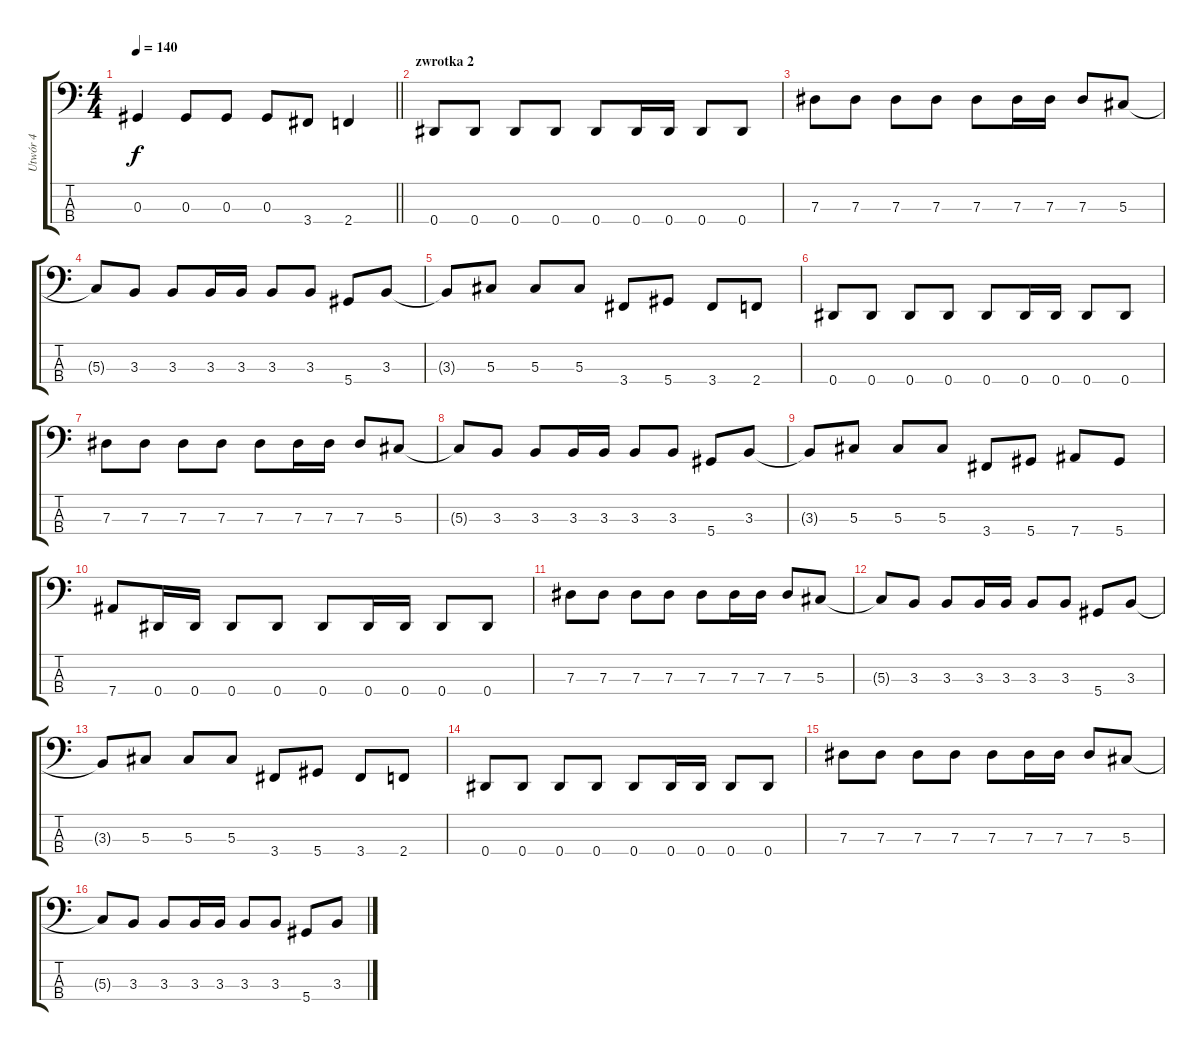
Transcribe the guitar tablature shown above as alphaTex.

\track ("Utwór 4" "Utwór 4") {instrument electricbassfinger}
\staff {score tabs}
\tuning (Gb2 Db2 Ab1 Eb1) {hide}
\ts (4 4)
\tempo 140
\clef f4
\barLineRight lightlight
\ks c
0.3{t}.4{dy f} 0.3.8 0.3.8 0.3.8 3.4.8 2.4.4 |
\section ("" "zwrotka 2")
0.4.8 0.4.8 0.4.8 0.4.8 0.4.8 0.4.16 0.4.16 0.4.8 0.4.8 |
7.3.8 7.3.8 7.3.8 7.3.8 7.3.8 7.3.16 7.3.16 7.3.8 5.3.8 |
5.3{t}.8 3.3.8 3.3.8 3.3.16 3.3.16 3.3.8 3.3.8 5.4.8 3.3.8 |
3.3{t}.8 5.3.8 5.3.8 5.3.8 3.4.8 5.4.8 3.4.8 2.4.8 |
0.4.8 0.4.8 0.4.8 0.4.8 0.4.8 0.4.16 0.4.16 0.4.8 0.4.8 |
7.3.8 7.3.8 7.3.8 7.3.8 7.3.8 7.3.16 7.3.16 7.3.8 5.3.8 |
5.3{t}.8 3.3.8 3.3.8 3.3.16 3.3.16 3.3.8 3.3.8 5.4.8 3.3.8 |
3.3{t}.8 5.3.8 5.3.8 5.3.8 3.4.8 5.4.8 7.4.8 5.4.8 |
7.4.8 0.4.16 0.4.16 0.4.8 0.4.8 0.4.8 0.4.16 0.4.16 0.4.8 0.4.8 |
7.3.8 7.3.8 7.3.8 7.3.8 7.3.8 7.3.16 7.3.16 7.3.8 5.3.8 |
5.3{t}.8 3.3.8 3.3.8 3.3.16 3.3.16 3.3.8 3.3.8 5.4.8 3.3.8 |
3.3{t}.8 5.3.8 5.3.8 5.3.8 3.4.8 5.4.8 3.4.8 2.4.8 |
0.4.8 0.4.8 0.4.8 0.4.8 0.4.8 0.4.16 0.4.16 0.4.8 0.4.8 |
7.3.8 7.3.8 7.3.8 7.3.8 7.3.8 7.3.16 7.3.16 7.3.8 5.3.8 |
5.3{t}.8 3.3.8 3.3.8 3.3.16 3.3.16 3.3.8 3.3.8 5.4.8 3.3.8
